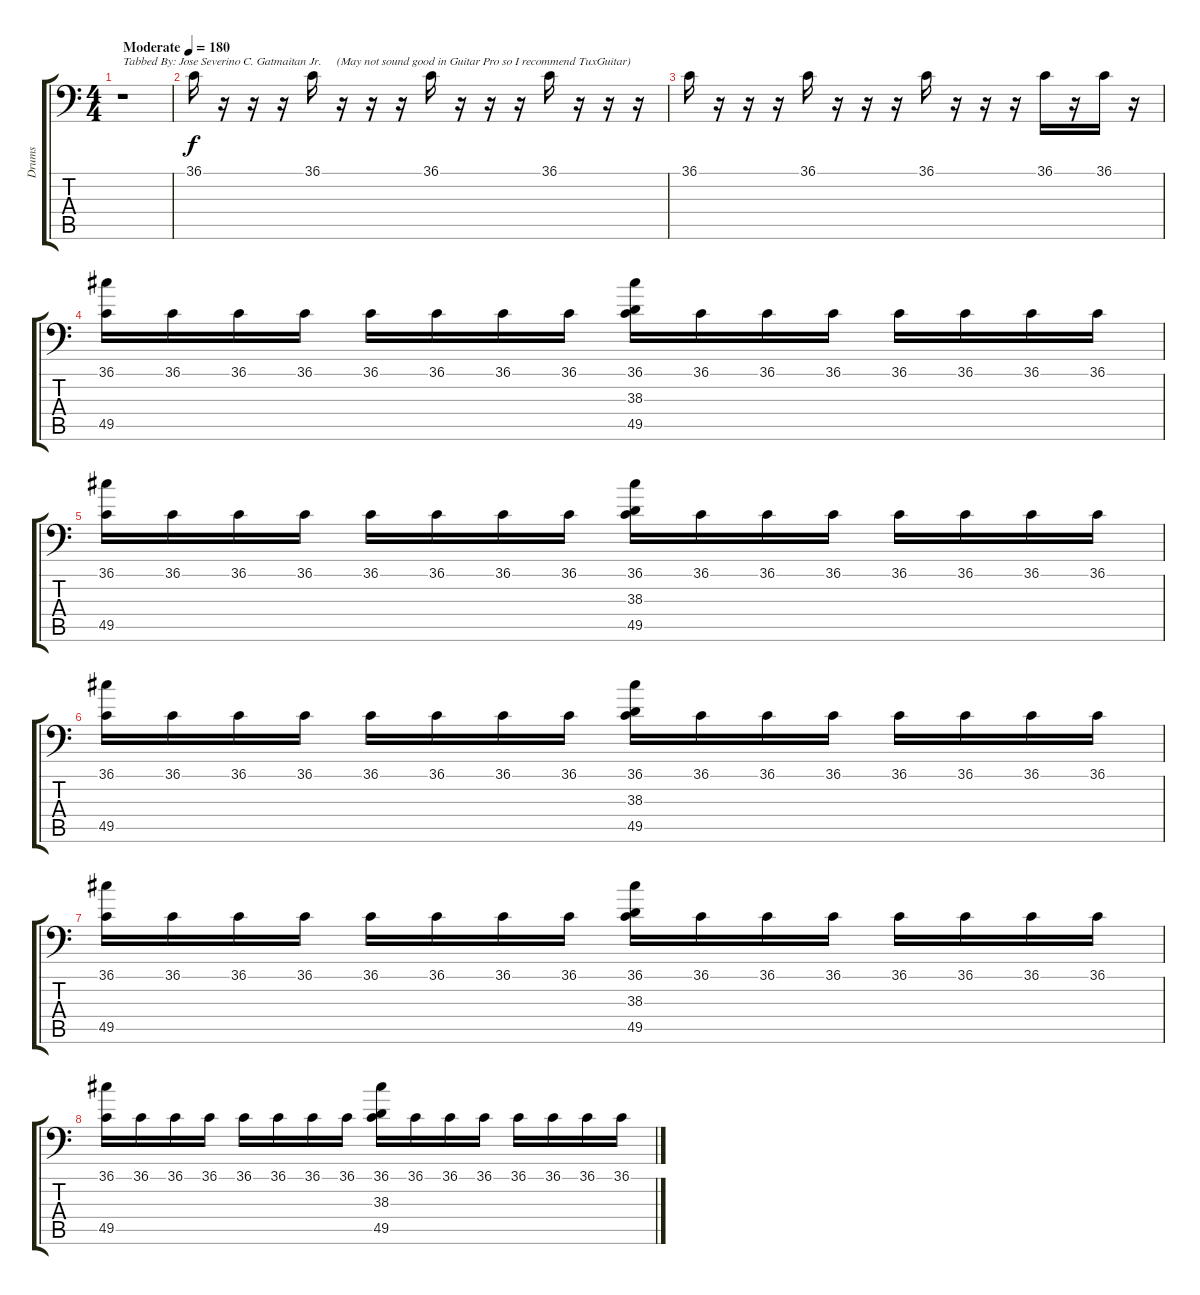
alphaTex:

\track ("Drums" "Drums") {instrument acousticgrandpiano}
\staff {score tabs}
\tuning (C-1 C-1 C-1 C-1 C-1 C-1) {hide}
\ts (4 4)
\tempo (180 "Moderate")
\clef f4
\ks c
r.1{txt "Tabbed By: Jose Severino C. Gatmaitan Jr.     (May not sound good in Guitar Pro so I recommend TuxGuitar)" dy f instrument acousticgrandpiano} |
36.1.16 r.16 r.16 r.16 36.1.16 r.16 r.16 r.16 36.1.16 r.16 r.16 r.16 36.1.16 r.16 r.16 r.16 |
36.1.16 r.16 r.16 r.16 36.1.16 r.16 r.16 r.16 36.1.16 r.16 r.16 r.16 36.1.16 r.16 36.1.16 r.16 |
(36.1 49.5).16 36.1.16 36.1.16 36.1.16 36.1.16 36.1.16 36.1.16 36.1.16 (36.1 38.3 49.5).16 36.1.16 36.1.16 36.1.16 36.1.16 36.1.16 36.1.16 36.1.16 |
(36.1 49.5).16 36.1.16 36.1.16 36.1.16 36.1.16 36.1.16 36.1.16 36.1.16 (36.1 38.3 49.5).16 36.1.16 36.1.16 36.1.16 36.1.16 36.1.16 36.1.16 36.1.16 |
(36.1 49.5).16 36.1.16 36.1.16 36.1.16 36.1.16 36.1.16 36.1.16 36.1.16 (36.1 38.3 49.5).16 36.1.16 36.1.16 36.1.16 36.1.16 36.1.16 36.1.16 36.1.16 |
(36.1 49.5).16 36.1.16 36.1.16 36.1.16 36.1.16 36.1.16 36.1.16 36.1.16 (36.1 38.3 49.5).16 36.1.16 36.1.16 36.1.16 36.1.16 36.1.16 36.1.16 36.1.16 |
(36.1 49.5).16 36.1.16 36.1.16 36.1.16 36.1.16 36.1.16 36.1.16 36.1.16 (36.1 38.3 49.5).16 36.1.16 36.1.16 36.1.16 36.1.16 36.1.16 36.1.16 36.1.16
